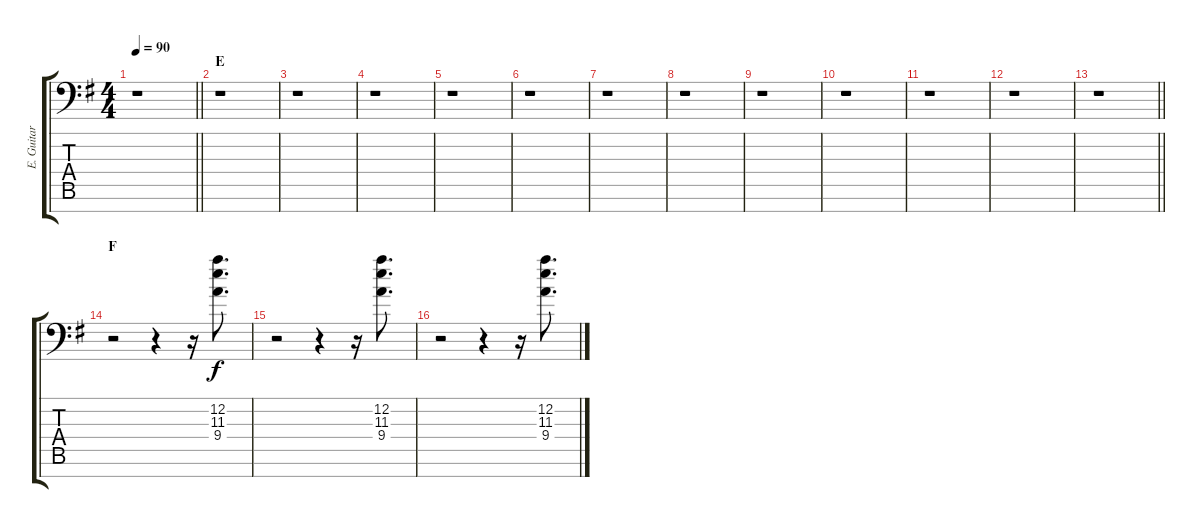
\track ("E. Guitar IV" "E. Guitar ") {instrument overdrivenguitar}
\staff {score tabs}
\tuning (D4 A3 F3 C3 G2 D2 A1) {hide}
\ts (4 4)
\tempo 90
\clef f4
\barLineRight lightlight
\ks g
r.1{dy f} |
\section ("" "E")
r.1 |
r.1 |
r.1 |
r.1 |
r.1 |
r.1 |
r.1 |
r.1 |
r.1 |
r.1 |
r.1 |
\barLineRight lightlight
r.1 |
\section ("" "F")
r.2 r.4 r.16 (12.2 11.3 9.4).8{d} |
r.2 r.4 r.16 (12.2 11.3 9.4).8{d} |
r.2 r.4 r.16 (12.2 11.3 9.4).8{d}
